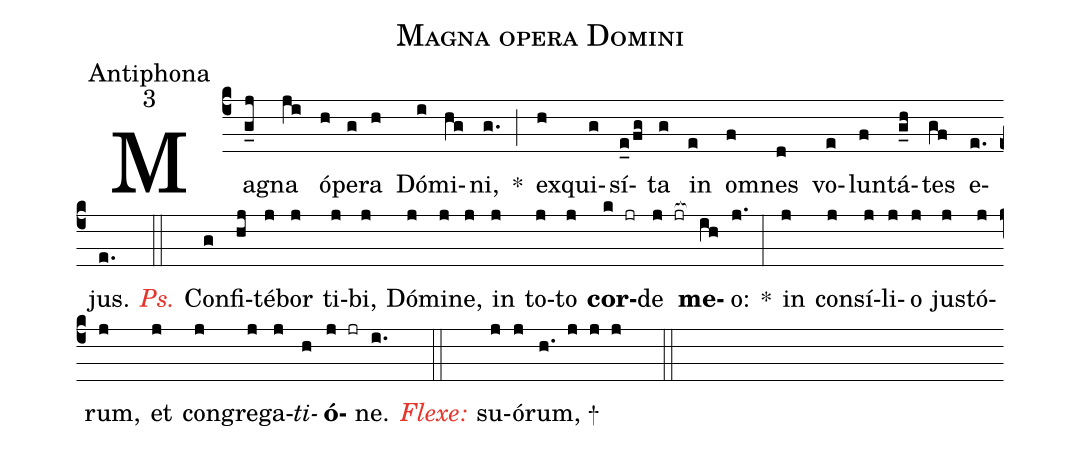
name:Magna opera Domini;
office-part:Antiphona;
mode:3;
%%
(c4) Ma(g_j)gna(ji) ó(h)pe(g)ra(h) Dó(i)mi(hg)ni,(g.) *(;) ex(h)qui(g)sí(e_0/fg)ta(g) in(e) o(f)mnes(d) vo(e)lun(f)tá(g_h)tes(gf) e(e.)jus.(e.) (::)

<i><c>Ps.</c></i> Con(g)fi(hj)té(j)bor(j) ti(j)bi,(j) Dó(j)mi(j)ne,(j) in(j) to(j)to(j) <b>cor</b>(k jr)de(j jr[ocb:1{]) <b>me</b>(ih[ocb:0}])o:(j.) *(:) in(j) con(j)sí(j)li(j)o(j) jus(j)tó(j)rum,(j) et(j) con(j)gre(j)ga(j)<i>ti</i>(h)<b>ó</b>(j jr)ne.(i.) (::)
<i><c>Flexe:</c></i>  s{u}(j)ó(j)rum, <sp>+</sp>(h. j j j  ::)
